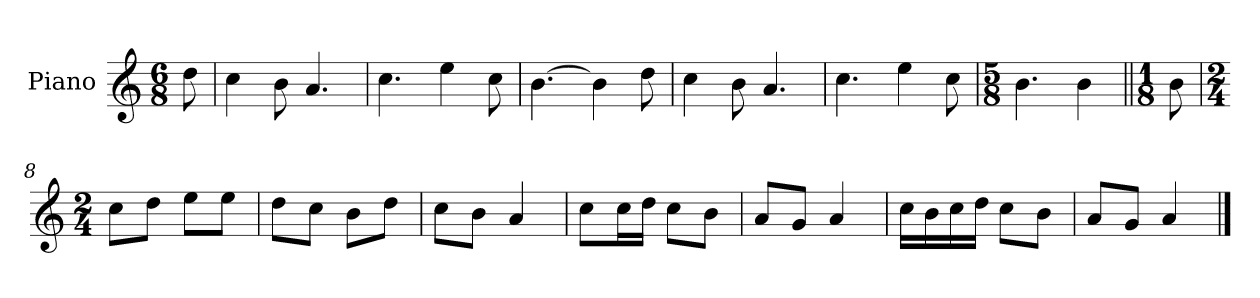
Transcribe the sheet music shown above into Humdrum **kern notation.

**kern
*part1
*staff1
*I"Piano
*I'Pno.
*clefG2
*k[]
*M6/8
=
8dd\
=1
4cc\
8b\
4.a/
=2
4.cc\
4ee\
8cc\
=3
[4.b\
4b\]
8dd\
=4
4cc\
8b\
4.a/
=5
4.cc\
4ee\
8cc\
=6
*M5/8
4.b\
4b\
=7||
*M1/8
8b\
=8
*M2/4
8cc\L
8dd\J
8ee\L
8ee\J
=9
8dd\L
8cc\J
8b\L
8dd\J
!!LO:LB:g=z
=10
8cc\L
8b\J
4a/
=11
8cc\L
16cc\L
16dd\JJ
8cc\L
8b\J
=12
8a/L
8g/J
4a/
=13
16cc\LL
16b\
16cc\
16dd\JJ
8cc\L
8b\J
=14
8a/L
8g/J
4a/
==
*-
